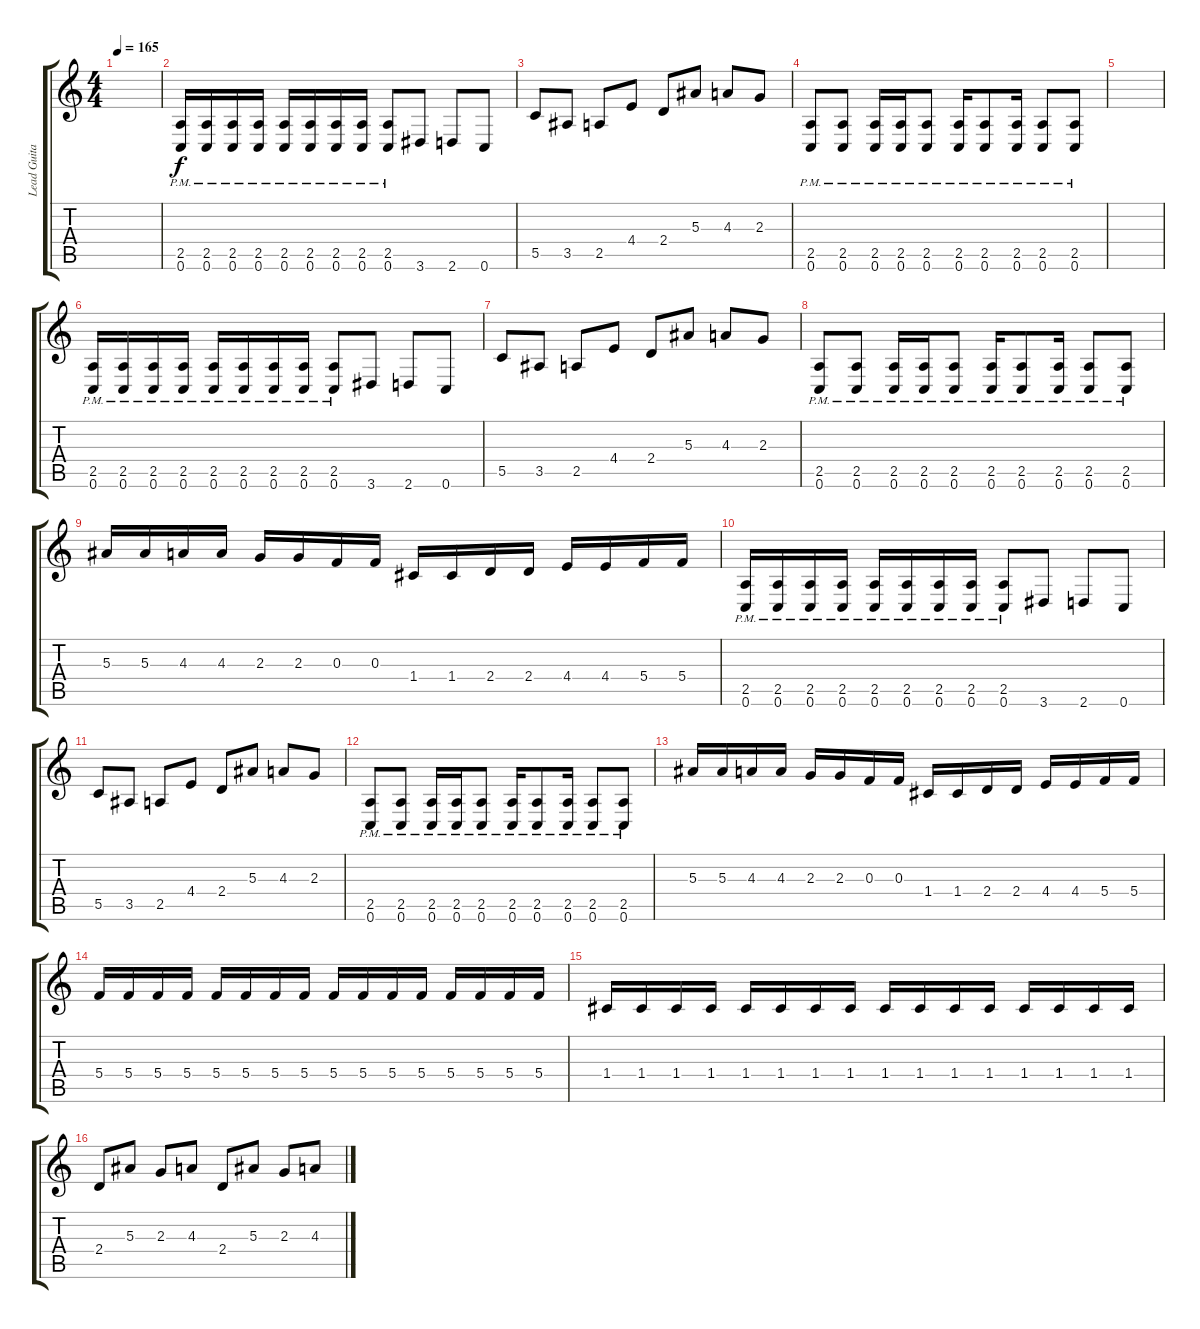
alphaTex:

\track ("Lead Guitar" "Lead Guita") {instrument overdrivenguitar}
\staff {score tabs}
\tuning (D4 A3 F3 C3 G2 C2) {hide}
\ts (4 4)
\tempo 165
\clef g2
\ks c
|
(2.5{pm} 0.6{pm}).16 (2.5{pm} 0.6{pm}).16 (2.5{pm} 0.6{pm}).16 (2.5{pm} 0.6{pm}).16 (2.5{pm} 0.6{pm}).16 (2.5{pm} 0.6{pm}).16 (2.5{pm} 0.6{pm}).16 (2.5{pm} 0.6{pm}).16 (2.5{pm} 0.6{pm}).8 3.6.8 2.6.8 0.6.8 |
5.5.8 3.5.8 2.5.8 4.4.8 2.4.8 5.3.8 4.3.8 2.3.8 |
(2.5{pm} 0.6{pm}).8 (2.5{pm} 0.6{pm}).8 (2.5{pm} 0.6{pm}).16 (2.5{pm} 0.6{pm}).16 (2.5{pm} 0.6{pm}).8 (2.5{pm} 0.6{pm}).16 (2.5{pm} 0.6{pm}).8 (2.5{pm} 0.6{pm}).16 (2.5{pm} 0.6{pm}).8 (2.5{pm} 0.6{pm}).8 |
|
(2.5{pm} 0.6{pm}).16 (2.5{pm} 0.6{pm}).16 (2.5{pm} 0.6{pm}).16 (2.5{pm} 0.6{pm}).16 (2.5{pm} 0.6{pm}).16 (2.5{pm} 0.6{pm}).16 (2.5{pm} 0.6{pm}).16 (2.5{pm} 0.6{pm}).16 (2.5{pm} 0.6{pm}).8 3.6.8 2.6.8 0.6.8 |
5.5.8 3.5.8 2.5.8 4.4.8 2.4.8 5.3.8 4.3.8 2.3.8 |
(2.5{pm} 0.6{pm}).8 (2.5{pm} 0.6{pm}).8 (2.5{pm} 0.6{pm}).16 (2.5{pm} 0.6{pm}).16 (2.5{pm} 0.6{pm}).8 (2.5{pm} 0.6{pm}).16 (2.5{pm} 0.6{pm}).8 (2.5{pm} 0.6{pm}).16 (2.5{pm} 0.6{pm}).8 (2.5{pm} 0.6{pm}).8 |
5.3.16 5.3.16 4.3.16 4.3.16 2.3.16 2.3.16 0.3.16 0.3.16 1.4.16 1.4.16 2.4.16 2.4.16 4.4.16 4.4.16 5.4.16 5.4.16 |
(2.5{pm} 0.6{pm}).16 (2.5{pm} 0.6{pm}).16 (2.5{pm} 0.6{pm}).16 (2.5{pm} 0.6{pm}).16 (2.5{pm} 0.6{pm}).16 (2.5{pm} 0.6{pm}).16 (2.5{pm} 0.6{pm}).16 (2.5{pm} 0.6{pm}).16 (2.5{pm} 0.6{pm}).8 3.6.8 2.6.8 0.6.8 |
5.5.8 3.5.8 2.5.8 4.4.8 2.4.8 5.3.8 4.3.8 2.3.8 |
(2.5{pm} 0.6{pm}).8 (2.5{pm} 0.6{pm}).8 (2.5{pm} 0.6{pm}).16 (2.5{pm} 0.6{pm}).16 (2.5{pm} 0.6{pm}).8 (2.5{pm} 0.6{pm}).16 (2.5{pm} 0.6{pm}).8 (2.5{pm} 0.6{pm}).16 (2.5{pm} 0.6{pm}).8 (2.5{pm} 0.6{pm}).8 |
5.3.16 5.3.16 4.3.16 4.3.16 2.3.16 2.3.16 0.3.16 0.3.16 1.4.16 1.4.16 2.4.16 2.4.16 4.4.16 4.4.16 5.4.16 5.4.16 |
5.4.16 5.4.16 5.4.16 5.4.16 5.4.16 5.4.16 5.4.16 5.4.16 5.4.16 5.4.16 5.4.16 5.4.16 5.4.16 5.4.16 5.4.16 5.4.16 |
1.4.16 1.4.16 1.4.16 1.4.16 1.4.16 1.4.16 1.4.16 1.4.16 1.4.16 1.4.16 1.4.16 1.4.16 1.4.16 1.4.16 1.4.16 1.4.16 |
2.4.8 5.3.8 2.3.8 4.3.8 2.4.8 5.3.8 2.3.8 4.3.8
